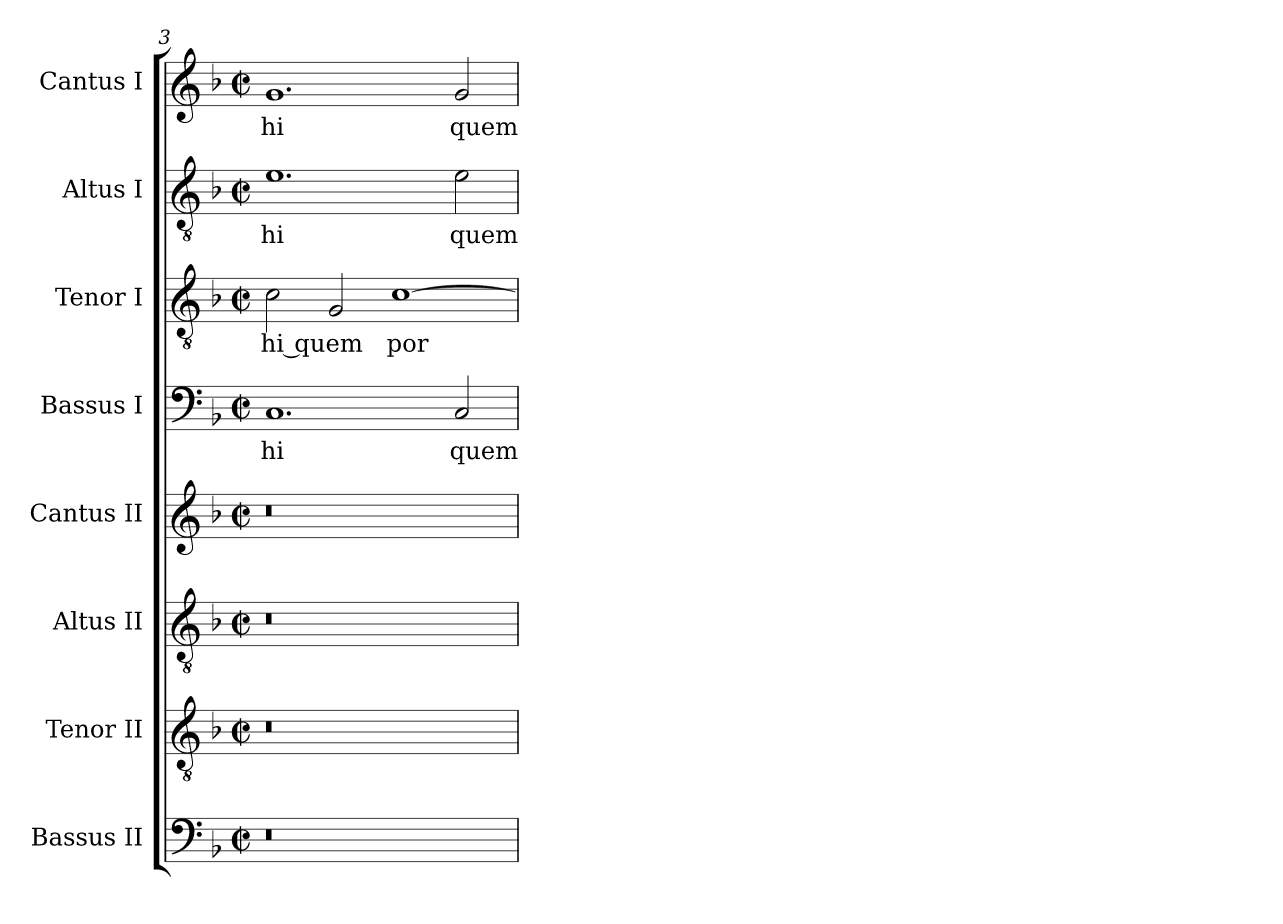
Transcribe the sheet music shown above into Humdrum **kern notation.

**kern	**kern	**kern	**kern	**kern	**text	**kern	**text	**kern	**text	**kern	**text
*part8	*part7	*part6	*part5	*part4	*part4	*part3	*part3	*part2	*part2	*part1	*part1
*staff8	*staff7	*staff6	*staff5	*staff4	*staff4	*staff3	*staff3	*staff2	*staff2	*staff1	*staff1
*I"Bassus II	*I"Tenor II	*I"Altus II	*I"Cantus II	*I"Bassus I	*	*I"Tenor I	*	*I"Altus I	*	*I"Cantus I	*
*clefF4	*clefGv2	*clefGv2	*clefG2	*clefF4	*	*clefGv2	*	*clefGv2	*	*clefG2	*
*k[b-]	*k[b-]	*k[b-]	*k[b-]	*k[b-]	*	*k[b-]	*	*k[b-]	*	*k[b-]	*
*F:	*F:	*F:	*F:	*F:	*	*F:	*	*F:	*	*F:	*
*M2/2	*M2/2	*M2/2	*M2/2	*M2/2	*	*M2/2	*	*M2/2	*	*M2/2	*
*met(c|)	*met(c|)	*met(c|)	*met(c|)	*met(c|)	*	*met(c|)	*	*met(c|)	*	*met(c|)	*
=3	=3	=3	=3	=3	=3	=3	=3	=3	=3	=3	=3
!	!	!	!	!	!LO:LY:b:cj	!	!LO:LY:b:cj	!	!LO:LY:b:cj	!	!LO:LY:b:cj
0r	0r	0r	0r	1.C	hi	2c\	hi quem	1.e	-hi	1.g	hi
.	.	.	.	.	.	2G/	.	.	.	.	.
!	!	!	!	!	!	!	!LO:LY:b:cj	!	!	!	!
.	.	.	.	.	.	[>1c	por	.	.	.	.
!	!	!	!	!	!LO:LY:b:cj	!	!	!	!LO:LY:b:cj	!	!LO:LY:b:cj
.	.	.	.	2C/	quem	.	.	2e\	quem	2g/	quem
=	=	=	=	=	=	=	=	=	=	=	=
*-	*-	*-	*-	*-	*-	*-	*-	*-	*-	*-	*-
